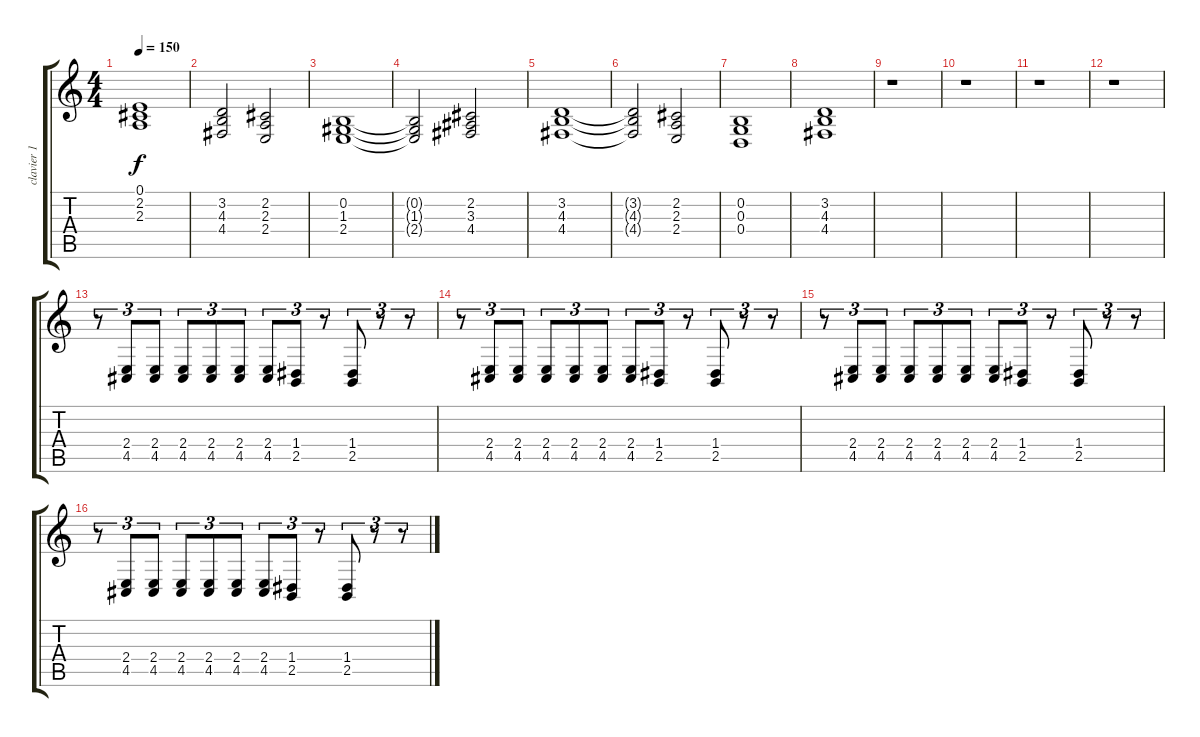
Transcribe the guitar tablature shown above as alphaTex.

\track ("clavier 1" "clavier 1") {instrument reedorgan}
\staff {score tabs}
\tuning (E4 B3 G3 D3 A2 E2) {hide}
\ts (4 4)
\tempo 150
\clef g2
\ks c
(0.1 2.2 2.3).1{dy f} |
(3.2 4.3 4.4).2 (2.2 2.3 2.4).2 |
(0.2 1.3 2.4).1 |
(0.2{t} 1.3{t} 2.4{t}).2 (2.2 3.3 4.4).2 |
(3.2 4.3 4.4).1 |
(3.2{t} 4.3{t} 4.4{t}).2 (2.2 2.3 2.4).2 |
(0.2 0.3 0.4).1 |
(3.2 4.3 4.4).1 |
r.1 |
r.1 |
r.1 |
r.1 |
r.8{tu (3 2)} (2.4 4.5).8{tu (3 2)} (2.4 4.5).8{tu (3 2)} (2.4 4.5).8{tu (3 2)} (2.4 4.5).8{tu (3 2)} (2.4 4.5).8{tu (3 2)} (2.4 4.5).8{tu (3 2)} (1.4 2.5).8{tu (3 2)} r.8{tu (3 2)} (1.4 2.5).8{tu (3 2)} r.8{tu (3 2)} r.8{tu (3 2)} |
r.8{tu (3 2)} (2.4 4.5).8{tu (3 2)} (2.4 4.5).8{tu (3 2)} (2.4 4.5).8{tu (3 2)} (2.4 4.5).8{tu (3 2)} (2.4 4.5).8{tu (3 2)} (2.4 4.5).8{tu (3 2)} (1.4 2.5).8{tu (3 2)} r.8{tu (3 2)} (1.4 2.5).8{tu (3 2)} r.8{tu (3 2)} r.8{tu (3 2)} |
r.8{tu (3 2)} (2.4 4.5).8{tu (3 2)} (2.4 4.5).8{tu (3 2)} (2.4 4.5).8{tu (3 2)} (2.4 4.5).8{tu (3 2)} (2.4 4.5).8{tu (3 2)} (2.4 4.5).8{tu (3 2)} (1.4 2.5).8{tu (3 2)} r.8{tu (3 2)} (1.4 2.5).8{tu (3 2)} r.8{tu (3 2)} r.8{tu (3 2)} |
r.8{tu (3 2)} (2.4 4.5).8{tu (3 2)} (2.4 4.5).8{tu (3 2)} (2.4 4.5).8{tu (3 2)} (2.4 4.5).8{tu (3 2)} (2.4 4.5).8{tu (3 2)} (2.4 4.5).8{tu (3 2)} (1.4 2.5).8{tu (3 2)} r.8{tu (3 2)} (1.4 2.5).8{tu (3 2)} r.8{tu (3 2)} r.8{tu (3 2)}
